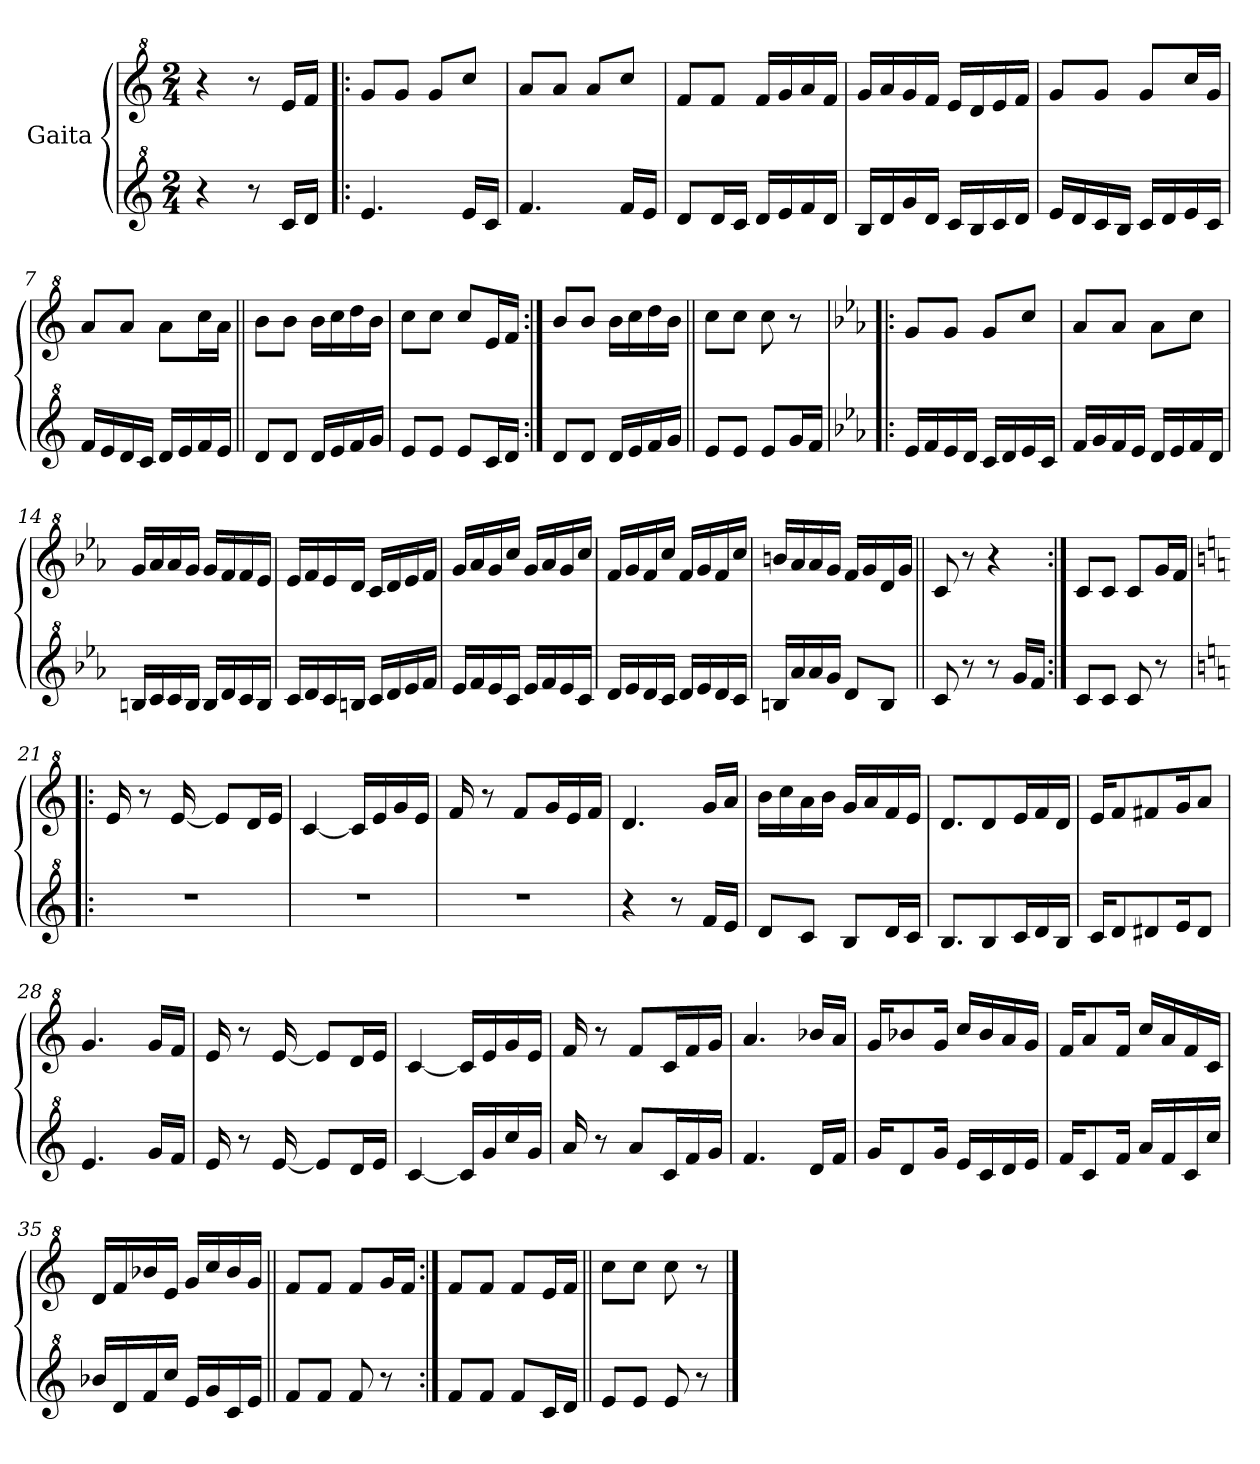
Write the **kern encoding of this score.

**kern	**kern
*part2	*part1
*staff2	*staff1
*I"Gaita	*I"Gaita
*clefG^2	*clefG^2
*k[]	*k[]
*M2/4	*M2/4
*MM100	*MM100
=1	=1
4r	4r
8r	8r
16cc/LL	16ee/LL
16dd/JJ	16ff/JJ
=2!|:	=2!|:
4.ee/	8gg/L
.	8gg/J
.	8gg/L
16ee/LL	8ccc/J
16cc/JJ	.
=3	=3
4.ff/	8aa/L
.	8aa/J
.	8aa/L
16ff/LL	8ccc/J
16ee/JJ	.
=4	=4
8dd/L	8ff/L
16dd/L	8ff/J
16cc/JJ	.
16dd/LL	16ff/LL
16ee/	16gg/
16ff/	16aa/
16dd/JJ	16ff/JJ
=5	=5
16b/LL	16gg/LL
16dd/	16aa/
16gg/	16gg/
16dd/JJ	16ff/JJ
16cc/LL	16ee/LL
16b/	16dd/
16cc/	16ee/
16dd/JJ	16ff/JJ
=6	=6
16ee/LL	8gg/L
16dd/	.
16cc/	8gg/J
16b/JJ	.
16cc/LL	8gg/L
16dd/	.
16ee/	16ccc/L
16cc/JJ	16gg/JJ
!!LO:LB:g=z
=7	=7
16ff/LL	8aa/L
16ee/	.
16dd/	8aa/J
16cc/JJ	.
16dd/LL	8aa\L
16ee/	.
16ff/	16ccc\L
16ee/JJ	16aa\JJ
=8||	=8||
8dd/L	8bb\L
8dd/J	8bb\J
16dd/LL	16bb\LL
16ee/	16ccc\
16ff/	16ddd\
16gg/JJ	16bb\JJ
=9	=9
8ee/L	8ccc\L
8ee/J	8ccc\J
8ee/L	8ccc/L
16cc/L	16ee/L
16dd/JJ	16ff/JJ
=10:|!	=10:|!
8dd/L	8bb/L
8dd/J	8bb/J
16dd/LL	16bb\LL
16ee/	16ccc\
16ff/	16ddd\
16gg/JJ	16bb\JJ
=11||	=11||
8ee/L	8ccc\L
8ee/J	8ccc\J
8ee/L	8ccc\
16gg/L	8r
16ff/JJ	.
=12!|:	=12!|:
*k[b-e-a-]	*k[b-e-a-]
16ee-/LL	8gg/L
16ff/	.
16ee-/	8gg/J
16dd/JJ	.
16cc/LL	8gg/L
16dd/	.
16ee-/	8ccc/J
16cc/JJ	.
!!LO:LB:g=z
=13	=13
16ff/LL	8aa-/L
16gg/	.
16ff/	8aa-/J
16ee-/JJ	.
16dd/LL	8aa-\L
16ee-/	.
16ff/	8ccc\J
16dd/JJ	.
=14	=14
16bn/LL	16gg/LL
16cc/	16aa-/
16cc/	16aa-/
16b/JJ	16gg/JJ
16b/LL	16gg/LL
16dd/	16ff/
16cc/	16ff/
16b/JJ	16ee-/JJ
=15	=15
16cc/LL	16ee-/LL
16dd/	16ff/
16cc/	16ee-/
16bn/JJ	16dd/JJ
16cc/LL	16cc/LL
16dd/	16dd/
16ee-/	16ee-/
16ff/JJ	16ff/JJ
=16	=16
16ee-/LL	16gg/LL
16ff/	16aa-/
16ee-/	16gg/
16cc/JJ	16ccc/JJ
16ee-/LL	16gg/LL
16ff/	16aa-/
16ee-/	16gg/
16cc/JJ	16ccc/JJ
=17	=17
16dd/LL	16ff/LL
16ee-/	16gg/
16dd/	16ff/
16cc/JJ	16ccc/JJ
16dd/LL	16ff/LL
16ee-/	16gg/
16dd/	16ff/
16cc/JJ	16ccc/JJ
!!LO:LB:g=z
=18	=18
16bn/LL	16bbn/LL
16aa-/	16aa-/
16aa-/	16aa-/
16gg/JJ	16gg/JJ
8dd/L	16ff/LL
.	16gg/
8b/J	16dd/
.	16gg/JJ
=19||	=19||
8cc/	8cc/
8r	8r
8r	4r
16gg/LL	.
16ff/JJ	.
=20:|!	=20:|!
8cc/L	8cc/L
8cc/J	8cc/J
8cc/	8cc/L
8r	16gg/L
.	16ff/JJ
=21!|:	=21!|:
*k[]	*k[]
2r	16ee/
.	8r
.	[16ee/
.	8ee/L]
.	16dd/L
.	16ee/JJ
=22	=22
2r	[4cc/
.	16cc/LL]
.	16ee/
.	16gg/
.	16ee/JJ
=23	=23
2r	16ff/
.	8r
.	8ff/L
.	16gg/L
.	16ee/
.	16ff/JJ
!!LO:LB:g=z
=24	=24
4r	4.dd/
8r	.
16ff/LL	16gg/LL
16ee/JJ	16aa/JJ
=25	=25
8dd/L	16bb\LL
.	16ccc\
8cc/J	16aa\
.	16bb\JJ
8b/L	16gg/LL
.	16aa/
16dd/L	16ff/
16cc/JJ	16ee/JJ
=26	=26
8.b/L	8.dd/L
8b/	8dd/
16cc/L	16ee/L
16dd/	16ff/
16b/JJ	16dd/JJ
=27	=27
16cc/KL	16ee/KL
8dd/	8ff/
8dd#X/	8ff#X/
16ee/K	16gg/K
8dd#i/J	8aa/J
=28	=28
4.ee/	4.gg/
16gg/LL	16gg/LL
16ff/JJ	16ff/JJ
=29	=29
16ee/	16ee/
8r	8r
[16ee/	[16ee/
8ee/L]	8ee/L]
16dd/L	16dd/L
16ee/JJ	16ee/JJ
=30	=30
[4cc/	[4cc/
16cc/LL]	16cc/LL]
16gg/	16ee/
16ccc/	16gg/
16gg/JJ	16ee/JJ
=31	=31
16aa/	16ff/
8r	8r
8aa/L	8ff/L
16cc/L	16cc/L
16ff/	16ff/
16gg/JJ	16gg/JJ
!!LO:PB:g=z
=32	=32
4.ff/	4.aa/
16dd/LL	16bb-X/LL
16ff/JJ	16aa/JJ
=33	=33
16gg/KL	16gg/KL
8dd/	8bb-X/
16gg/Jk	16gg/Jk
16ee/LL	16ccc/LL
16cc/	16bb-/
16dd/	16aa/
16ee/JJ	16gg/JJ
=34	=34
16ff/KL	16ff/KL
8cc/	8aa/
16ff/Jk	16ff/Jk
16aa/LL	16ccc/LL
16ff/	16aa/
16cc/	16ff/
16ccc/JJ	16cc/JJ
=35	=35
16bb-X/LL	16dd/LL
16dd/	16ff/
16ff/	16bb-X/
16ccc/JJ	16ee/JJ
16ee/LL	16gg/LL
16gg/	16ccc/
16cc/	16bb-/
16ee/JJ	16gg/JJ
=36||	=36||
8ff/L	8ff/L
8ff/J	8ff/J
8ff/	8ff/L
8r	16gg/L
.	16ff/JJ
=37:|!	=37:|!
8ff/L	8ff/L
8ff/J	8ff/J
8ff/L	8ff/L
16cc/L	16ee/L
16dd/JJ	16ff/JJ
=38||	=38||
8ee/L	8ccc\L
8ee/J	8ccc\J
8ee/	8ccc\
8r	8r
==	==
*-	*-
